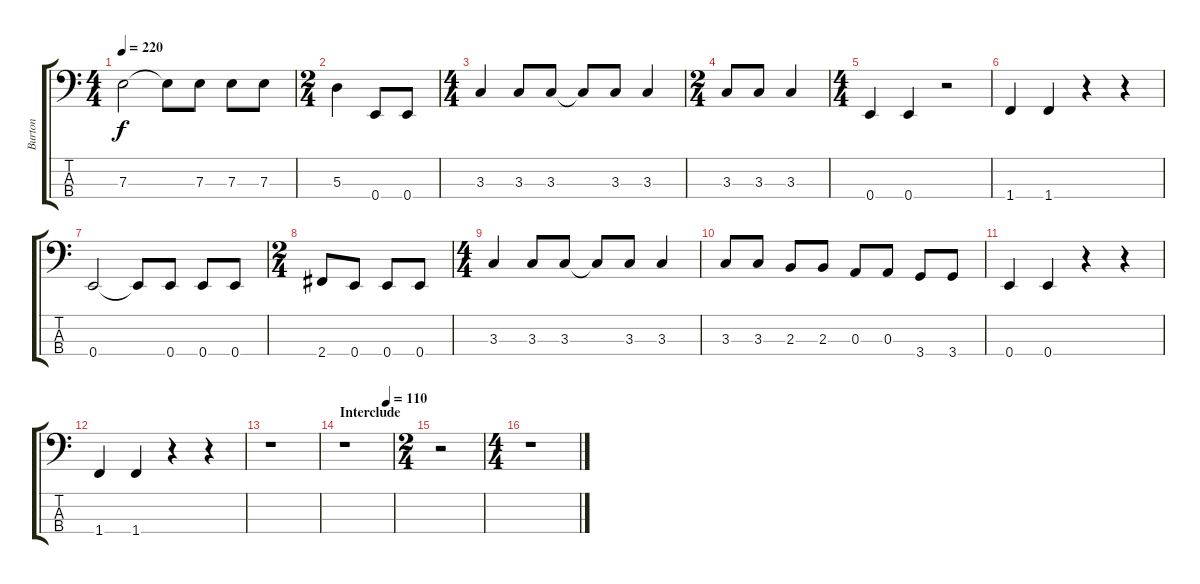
\track ("Burton" "Burton") {instrument electricbassfinger}
\staff {score tabs}
\tuning (G2 D2 A1 E1) {hide}
\ts (4 4)
\tempo 220
\clef f4
\ks c
7.3.2{dy f} 7.3{t}.8 7.3.8 7.3.8 7.3.8 |
\ts (2 4)
5.3.4 0.4.8 0.4.8 |
\ts (4 4)
3.3.4 3.3.8 3.3.8 3.3{t}.8 3.3.8 3.3.4 |
\ts (2 4)
3.3.8 3.3.8 3.3.4 |
\ts (4 4)
0.4.4 0.4.4 r.2 |
1.4.4 1.4.4 r.4 r.4 |
0.4.2 0.4{t}.8 0.4.8 0.4.8 0.4.8 |
\ts (2 4)
2.4.8 0.4.8 0.4.8 0.4.8 |
\ts (4 4)
3.3.4 3.3.8 3.3.8 3.3{t}.8 3.3.8 3.3.4 |
3.3.8 3.3.8 2.3.8 2.3.8 0.3.8 0.3.8 3.4.8 3.4.8 |
0.4.4 0.4.4 r.4 r.4 |
1.4.4 1.4.4 r.4 r.4 |
r.1 |
\section ("" "Interclude")
\tempo (110 0.875)
r.1 |
\ts (2 4)
r.2 |
\ts (4 4)
r.1
